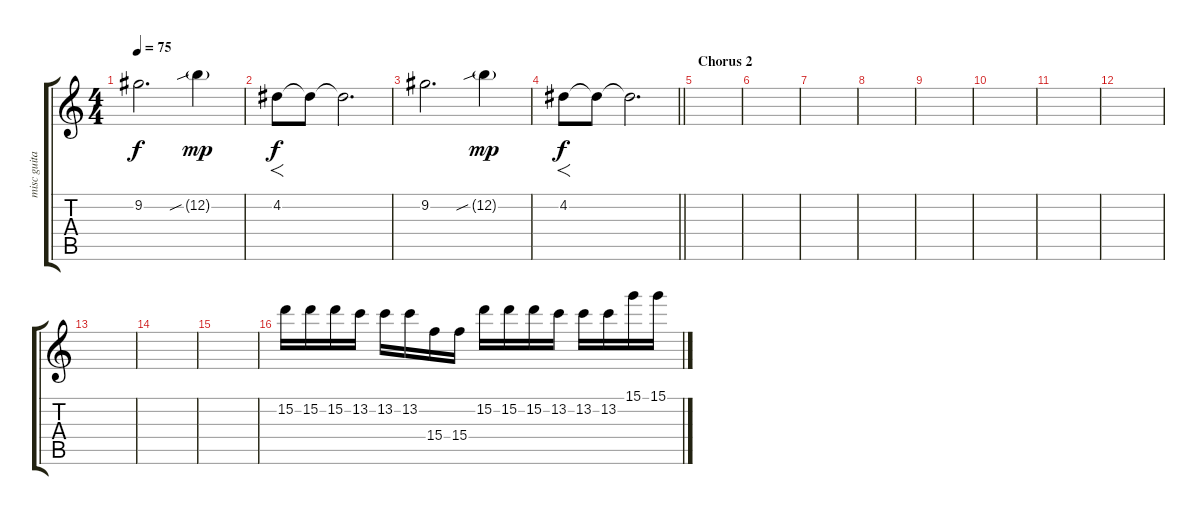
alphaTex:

\track ("misc guitar" "misc guita") {instrument electricguitarclean}
\staff {score tabs}
\tuning (E4 B3 G3 D3 A2 E2) {hide}
\ts (4 4)
\tempo 75
\clef g2
\ks c
9.2.2{d dy f} 12.2{sib g}.4{dy mp} |
4.2.8{f dy f} 4.2{t}.8 4.2{t}.2{d} |
9.2.2{d} 12.2{sib g}.4{dy mp} |
\barLineRight lightlight
4.2.8{f dy f} 4.2{t}.8 4.2{t}.2{d} |
\section ("" "Chorus 2")
|
|
|
|
|
|
|
|
|
|
|
15.2.16 15.2.16 15.2.16 13.2.16 13.2.16 13.2.16 15.4.16 15.4.16 15.2.16 15.2.16 15.2.16 13.2.16 13.2.16 13.2.16 15.1.16 15.1.16
